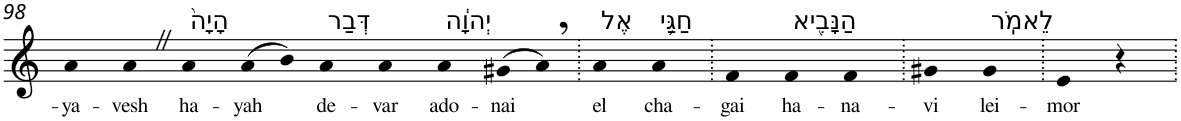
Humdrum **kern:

**kern	**text
*part1	*part1
*staff1	*staff1
*I"Piano	*
*I'Pno	*
!!LO:PB:g=z
*clefG2	*
*k[]	*
=98	=98
!	!LO:LY:b
4a	-ya-
!	!LO:LY:b
4aZ	-vesh
!LO:TX:a:t=הָיָה֙	!
!	!LO:LY:b
4a	ha-
!	!LO:LY:b
(>8a	-yah
8b)	.
!LO:TX:a:t=דְּבַר	!
!	!LO:LY:b
4a	de-
!	!LO:LY:b
4a	-var
!LO:TX:a:t=יְהוָ֔ה	!
!	!LO:LY:b
4a	ado-
!	!LO:LY:b
(>8g#X	-nai
8a,)	.
=99.	=99.
!LO:TX:a:t=אֶל	!
!	!LO:LY:b
4a	el
!LO:TX:a:t=חַגַּ֥י	!
!	!LO:LY:b
4a	cha-
=100.	=100.
!	!LO:LY:b
4f	-gai
!LO:TX:a:t=הַנָּבִ֖יא	!
!	!LO:LY:b
4f	ha-
!	!LO:LY:b
4f	-na-
=101.	=101.
!	!LO:LY:b
4g#X	-vi
!LO:TX:a:t=לֵאמֹֽר	!
!	!LO:LY:b
4g#	lei-
=102.	=102.
!	!LO:LY:b
4e	-mor
4r	.
=.	=.
*-	*-
